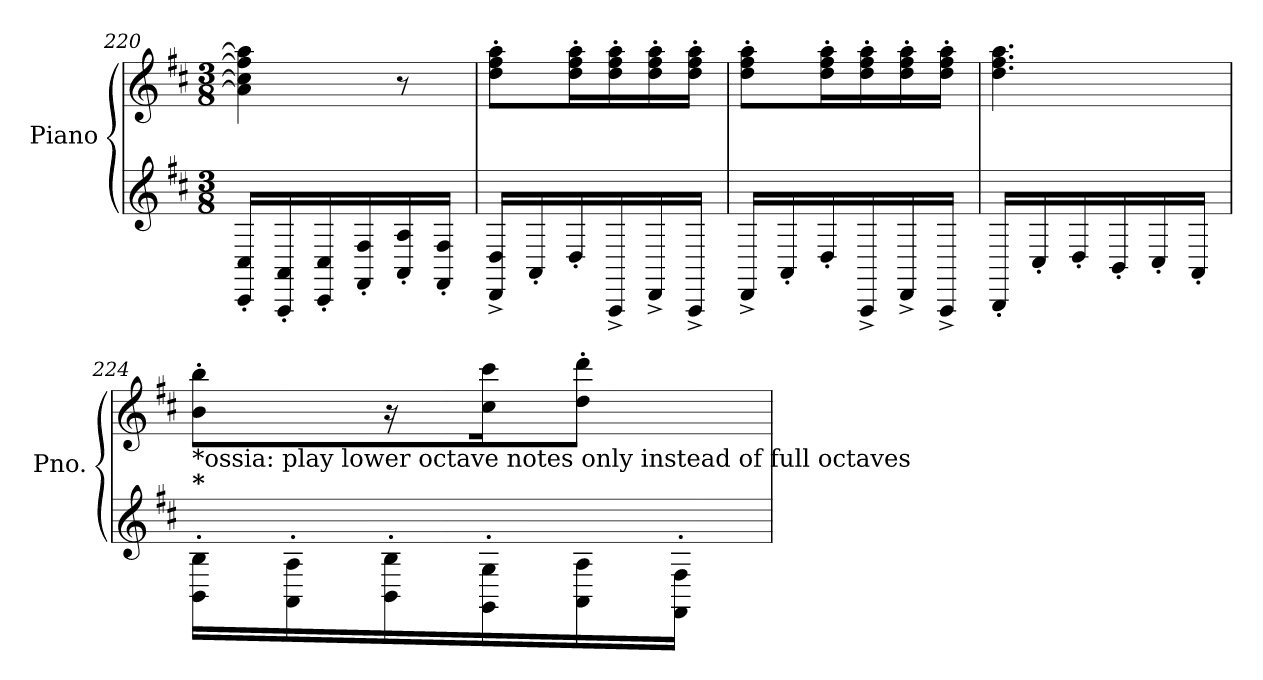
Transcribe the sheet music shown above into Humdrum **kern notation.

**kern	**kern
*part1	*part1
*staff2	*staff1
*I"Piano	*
*I'Pno.	*
*clefG2	*clefG2
*k[f#c#]	*k[f#c#]
*M3/8	*M3/8
=220	=220
16CC#/' 16C#/'LL	4a\] 4cc#\] 4ff#\] 4aa\]
16AAA/' 16AA/'	.
16CC#/' 16C#/'	.
16FF#/' 16F#/'	.
16AA/' 16A/'	8r
16FF#/' 16F#/'JJ	.
=221	=221
16DD/^ 16D/^LL	8dd\' 8ff#\' 8aa\'L
16AA'/	.
16D'/	16dd\' 16ff#\' 16aa\'L
16AAA^/	16dd\' 16ff#\' 16aa\'
16DD^/	16dd\' 16ff#\' 16aa\'
16AAA^/JJ	16dd\' 16ff#\' 16aa\'JJ
=222	=222
16DD^/LL	8dd\' 8ff#\' 8aa\'L
16AA'/	.
16D'/	16dd\' 16ff#\' 16aa\'L
16AAA^/	16dd\' 16ff#\' 16aa\'
16DD^/	16dd\' 16ff#\' 16aa\'
16AAA^/JJ	16dd\' 16ff#\' 16aa\'JJ
=223	=223
16BBB'/LL	4.dd\ 4.ff#\ 4.aa\
16C#'/	.
16D'/	.
16BB'/	.
16C#'/	.
16AA'/JJ	.
!!LO:LB:g=z
=224	=224
!	!LO:TX:b:t=*ossia&colon; play lower octave notes only instead of full octaves
!LO:TX:a:B:t=*	!
16BB\' 16B\'LL	8b\' 8bb\'L
16AA\' 16A\'	.
16BB\' 16B\'	16r
16GG\' 16G\'	16cc#\ 16ccc#\K
16AA\ 16A\	8dd\' 8ddd\'J
16FF#\' 16F#\'JJ	.
=	=
*-	*-
